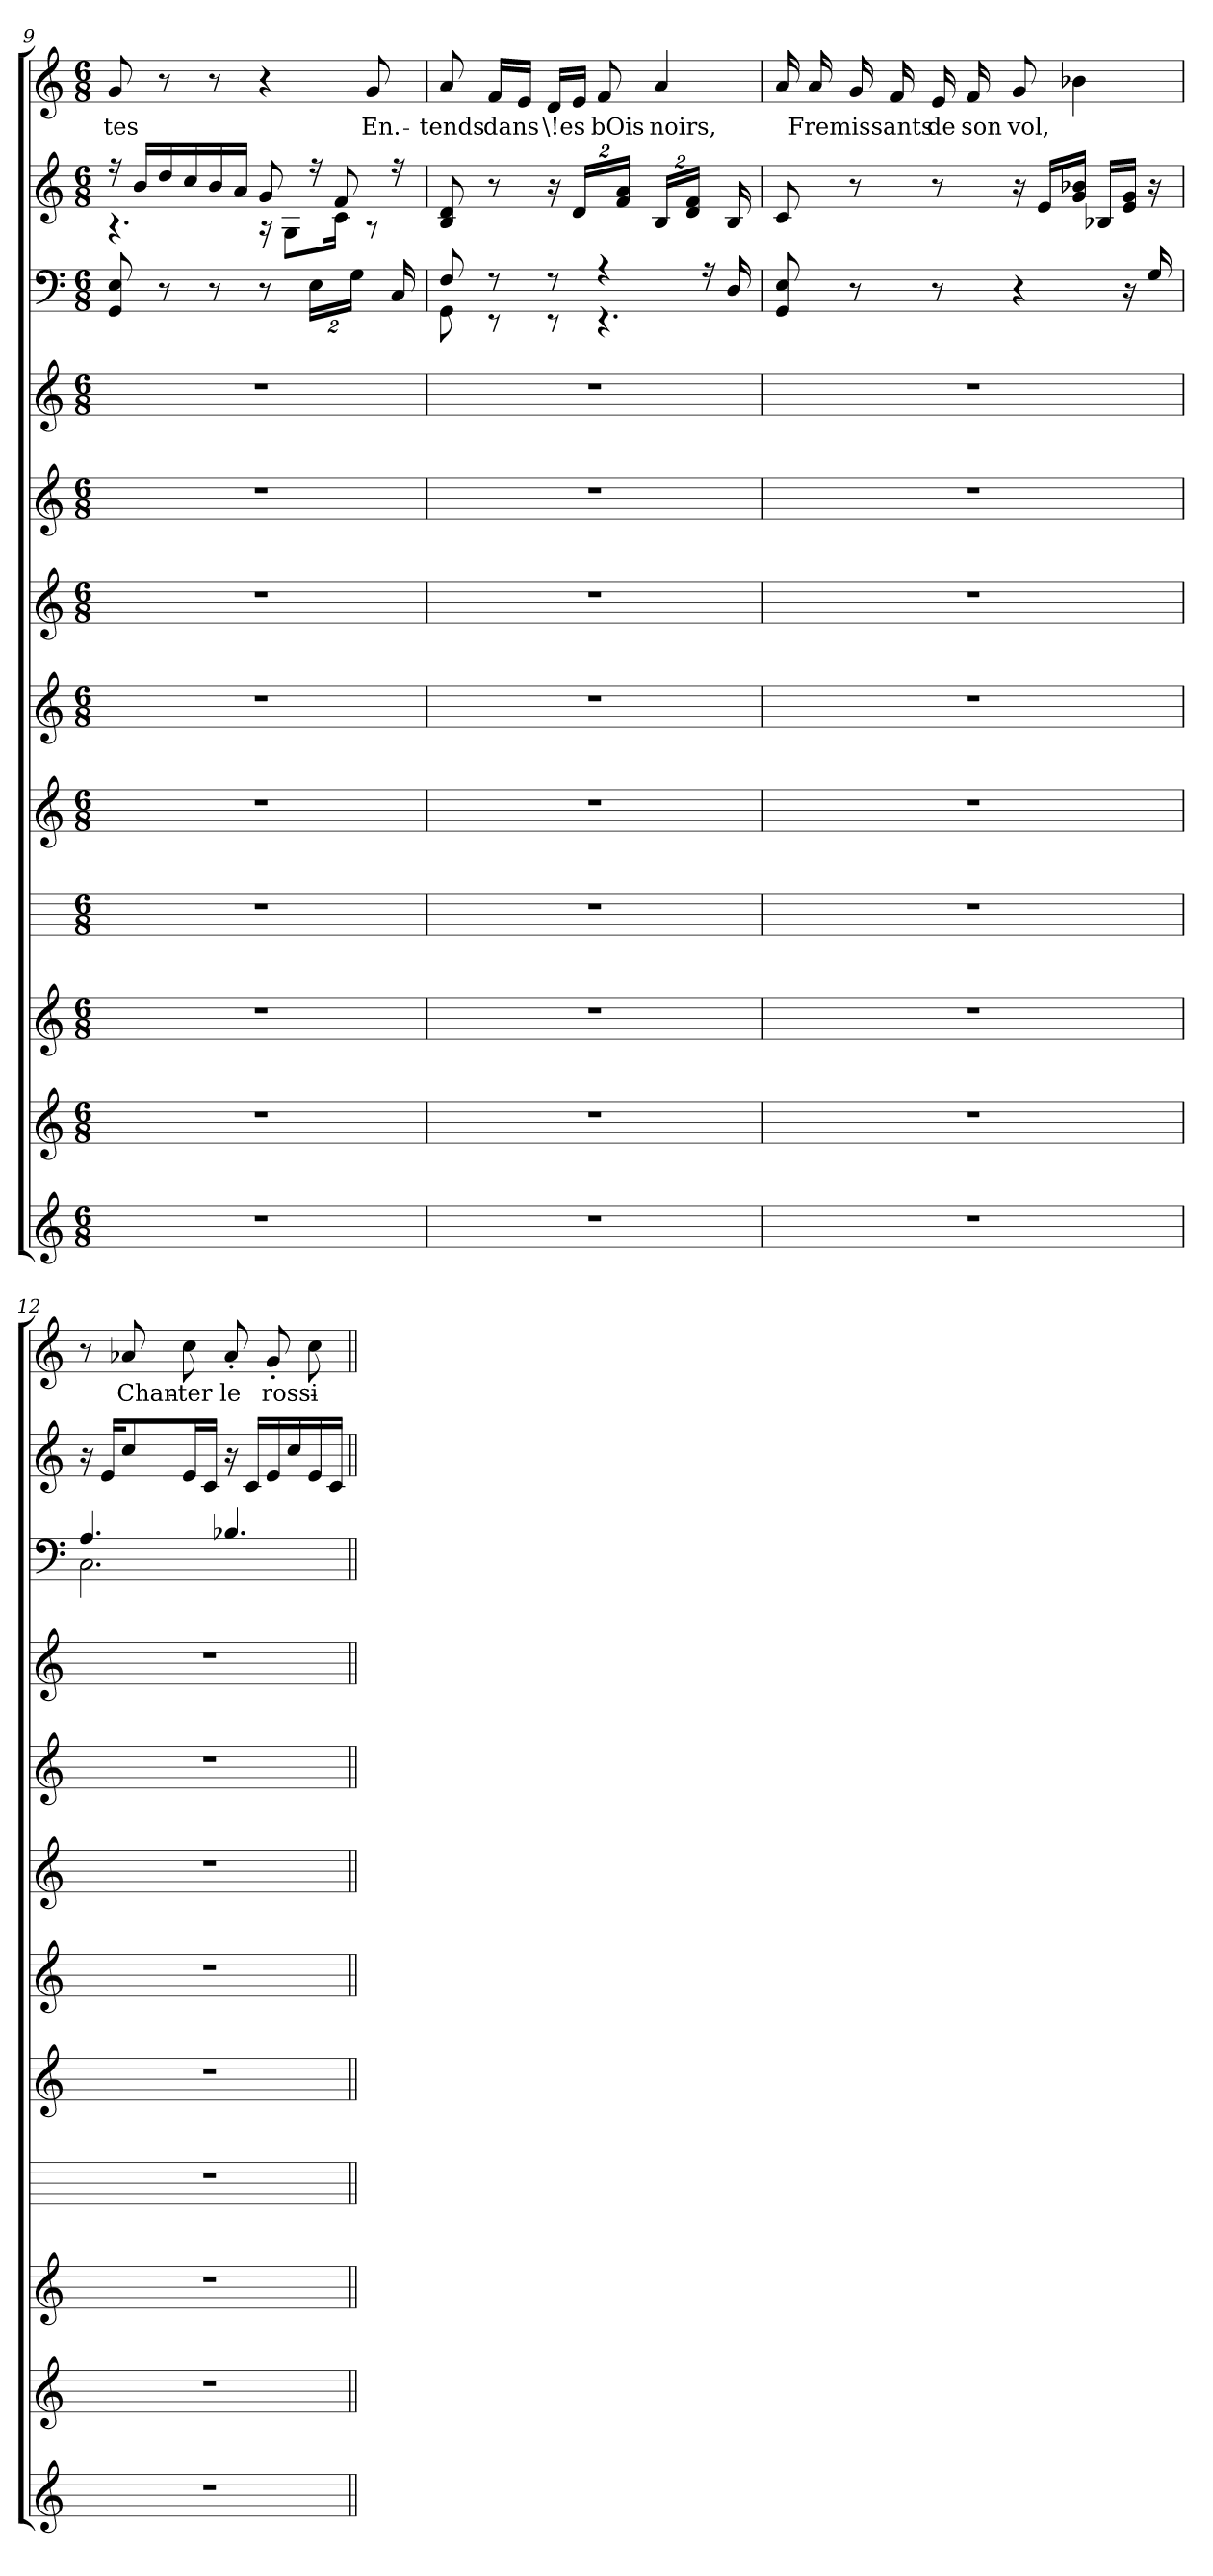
**kern	**kern	**kern	**kern	**kern	**kern	**kern	**kern	**kern	**kern	**kern	**kern	**text
*part12	*part11	*part10	*part9	*part8	*part7	*part6	*part5	*part4	*part3	*part2	*part1	*part1
*staff12	*staff11	*staff10	*staff9	*staff8	*staff7	*staff6	*staff5	*staff4	*staff3	*staff2	*staff1	*staff1
*clefG2	*clefG2	*clefG2	*	*clefG2	*clefG2	*clefG2	*clefG2	*clefG2	*clefF4	*clefG2	*clefG2	*
*k[]	*k[]	*k[]	*k[]	*k[]	*k[]	*k[]	*k[]	*k[]	*k[]	*k[]	*k[]	*
*C:	*C:	*C:	*C:	*C:	*C:	*C:	*C:	*C:	*C:	*C:	*C:	*
*M6/8	*M6/8	*M6/8	*M6/8	*M6/8	*M6/8	*M6/8	*M6/8	*M6/8	*M6/8	*M6/8	*M6/8	*
=9	=9	=9	=9	=9	=9	=9	=9	=9	=9	=9	=9	=9
*	*	*	*	*	*	*	*	*	*	*^	*	*
2.r	2.r	2.r	2.r	2.r	2.r	2.r	2.r	2.r	8GG/ 8E/	16r	4.r	8g/	tes
.	.	.	.	.	.	.	.	.	.	16b/LL	.	.	.
.	.	.	.	.	.	.	.	.	8r	16dd/	.	8r	.
.	.	.	.	.	.	.	.	.	.	16cc/	.	.	.
.	.	.	.	.	.	.	.	.	8r	16b/	.	8r	.
.	.	.	.	.	.	.	.	.	.	16a/JJ	.	.	.
.	.	.	.	.	.	.	.	.	8r	8g/	16r	4r	.
.	.	.	.	.	.	.	.	.	.	.	8G\L	.	.
.	.	.	.	.	.	.	.	.	32%3E\LL	16r	.	.	.
.	.	.	.	.	.	.	.	.	.	8f/	16c\Jk	.	.
.	.	.	.	.	.	.	.	.	32%3G\JJ	.	.	.	.
.	.	.	.	.	.	.	.	.	.	.	8r	8g/	En.-
.	.	.	.	.	.	.	.	.	16C/	16r	.	.	.
*	*	*	*	*	*	*	*	*	*	*v	*v	*	*
!!LO:LB:g=z
=10	=10	=10	=10	=10	=10	=10	=10	=10	=10	=10	=10	=10
*	*	*	*	*	*	*	*	*	*^	*	*	*
2.r	2.r	2.r	2.r	2.r	2.r	2.r	2.r	2.r	8F/	8GG\	8B/ 8d/	8a/	tends
.	.	.	.	.	.	.	.	.	8r	8r	8r	16f/LL	dans
.	.	.	.	.	.	.	.	.	.	.	.	16e/JJ	.
.	.	.	.	.	.	.	.	.	8r	8r	16r	16d/LL	\!es
.	.	.	.	.	.	.	.	.	.	.	32%3d/LL	16e/JJ	.
.	.	.	.	.	.	.	.	.	4r	4.r	.	8f/	bOis
.	.	.	.	.	.	.	.	.	.	.	32%3f/ 32%3a/JJ	.	.
.	.	.	.	.	.	.	.	.	.	.	32%3B/LL	4a/	noirs,
.	.	.	.	.	.	.	.	.	.	.	32%3d/ 32%3f/JJ	.	.
.	.	.	.	.	.	.	.	.	16r	.	.	.	.
.	.	.	.	.	.	.	.	.	16D/	.	16B/	.	.
*	*	*	*	*	*	*	*	*	*v	*v	*	*	*
=11	=11	=11	=11	=11	=11	=11	=11	=11	=11	=11	=11	=11
2.r	2.r	2.r	2.r	2.r	2.r	2.r	2.r	2.r	8GG/ 8E/	8c/	16a/	.
.	.	.	.	.	.	.	.	.	.	.	16a/	Fremissants
.	.	.	.	.	.	.	.	.	8r	8r	16g/	.
.	.	.	.	.	.	.	.	.	.	.	16f/	.
.	.	.	.	.	.	.	.	.	8r	8r	16e/	de
.	.	.	.	.	.	.	.	.	.	.	16f/	son
.	.	.	.	.	.	.	.	.	4r	16r	8g/	vol,
.	.	.	.	.	.	.	.	.	.	16e/LL	.	.
.	.	.	.	.	.	.	.	.	.	16g/ 16b-X/JJ	4b-X\	.
.	.	.	.	.	.	.	.	.	.	16B-X/LL	.	.
.	.	.	.	.	.	.	.	.	16r	16e/ 16g/JJ	.	.
.	.	.	.	.	.	.	.	.	16G/	16r	.	.
=12	=12	=12	=12	=12	=12	=12	=12	=12	=12	=12	=12	=12
*	*	*	*	*	*	*	*	*	*^	*	*	*
2.r	2.r	2.r	2.r	2.r	2.r	2.r	2.r	2.r	4.A/	2.C\	16r	8r	.
.	.	.	.	.	.	.	.	.	.	.	16e/KL	.	.
.	.	.	.	.	.	.	.	.	.	.	8cc/	8a-X/	Chan-
.	.	.	.	.	.	.	.	.	.	.	16e/L	8cc\	ter
.	.	.	.	.	.	.	.	.	.	.	16c/JJ	.	.
.	.	.	.	.	.	.	.	.	4.B-X/	.	16r	8a-'/	le
.	.	.	.	.	.	.	.	.	.	.	16c/LL	.	.
.	.	.	.	.	.	.	.	.	.	.	16e/	8g'/	rossi-
.	.	.	.	.	.	.	.	.	.	.	16cc/	.	.
.	.	.	.	.	.	.	.	.	.	.	16e/	8cc\	.
.	.	.	.	.	.	.	.	.	.	.	16c/JJ	.	.
*	*	*	*	*	*	*	*	*	*v	*v	*	*	*
=||	=||	=||	=||	=||	=||	=||	=||	=||	=||	=||	=||	=||
*-	*-	*-	*-	*-	*-	*-	*-	*-	*-	*-	*-	*-
